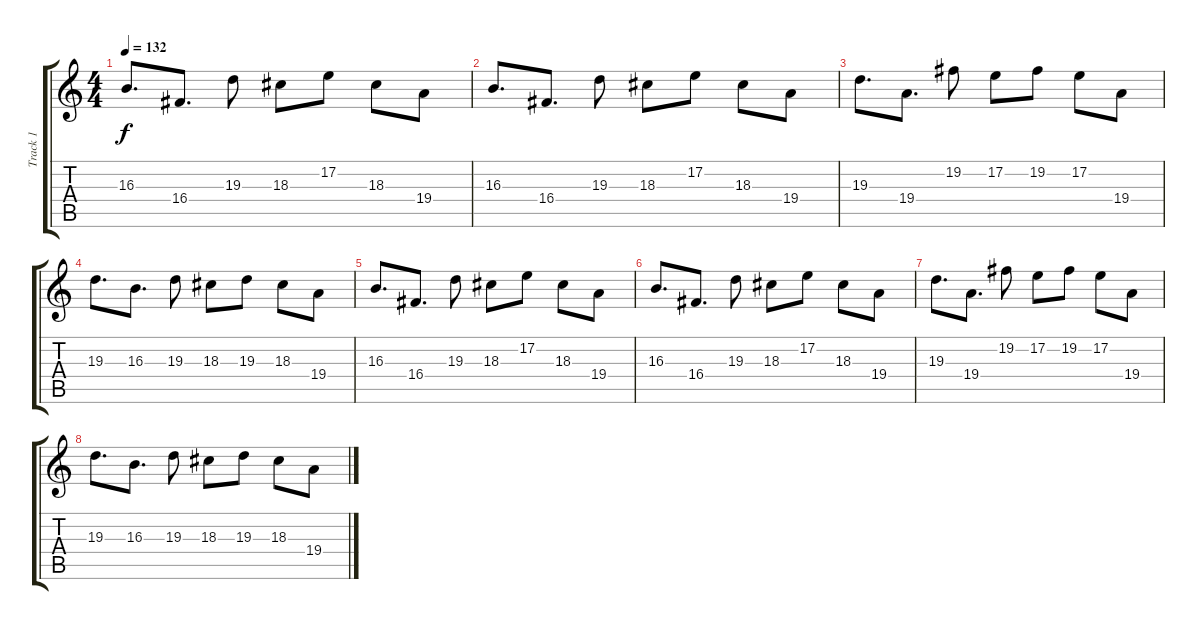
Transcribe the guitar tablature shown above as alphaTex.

\track ("Track 1" "Track 1") {instrument lead8bassandlead}
\staff {score tabs}
\tuning (E4 B3 G3 D3 A2 E2) {hide}
\ts (4 4)
\tempo 132
\clef g2
\ks c
16.3.8{d dy f} 16.4.8{d} 19.3.8 18.3.8 17.2.8 18.3.8 19.4.8 |
16.3.8{d} 16.4.8{d} 19.3.8 18.3.8 17.2.8 18.3.8 19.4.8 |
19.3.8{d} 19.4.8{d} 19.2.8 17.2.8 19.2.8 17.2.8 19.4.8 |
19.3.8{d} 16.3.8{d} 19.3.8 18.3.8 19.3.8 18.3.8 19.4.8 |
16.3.8{d} 16.4.8{d} 19.3.8 18.3.8 17.2.8 18.3.8 19.4.8 |
16.3.8{d} 16.4.8{d} 19.3.8 18.3.8 17.2.8 18.3.8 19.4.8 |
19.3.8{d} 19.4.8{d} 19.2.8 17.2.8 19.2.8 17.2.8 19.4.8 |
19.3.8{d} 16.3.8{d} 19.3.8 18.3.8 19.3.8 18.3.8 19.4.8
